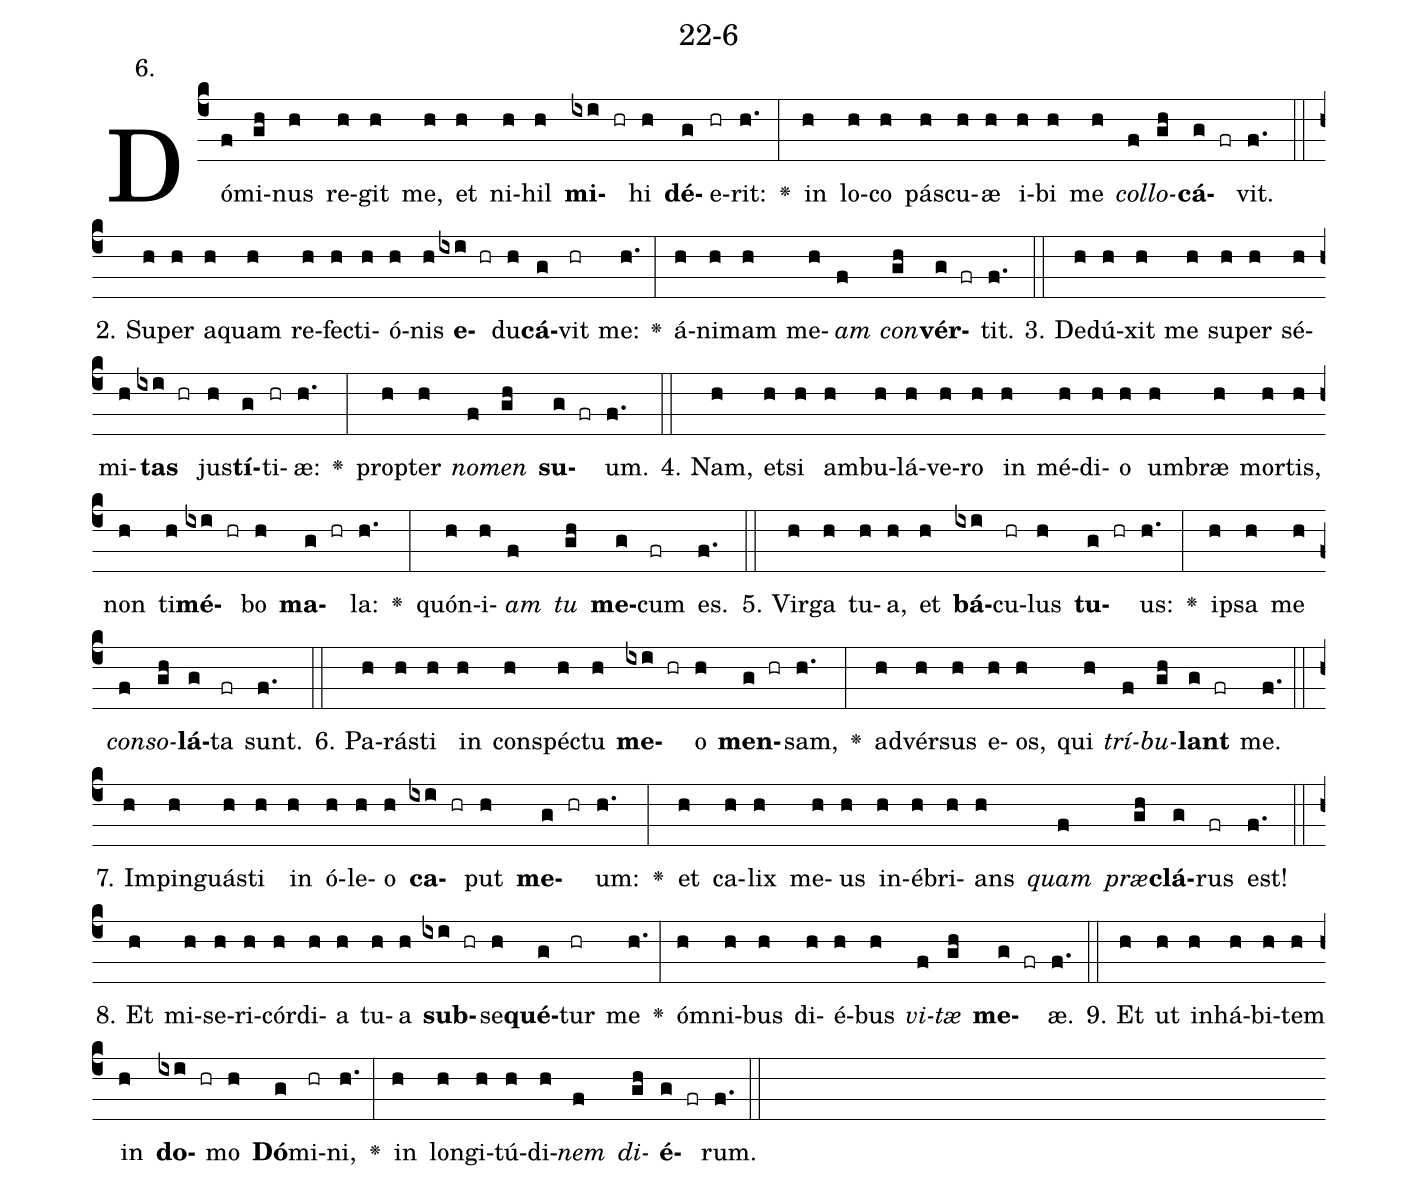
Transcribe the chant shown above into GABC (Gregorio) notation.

name: 22-6;
annotation: 6.;
%%
(c4)Dó(f)mi(gh)nus(h) re(h)git(h) me,(h) et(h) ni(h)hil(h) <b>mi</b>(ixi hr)hi(h) <b>dé</b>(g)e(hr)rit:(h.) <v>\greheightstar</v>(:) in(h) lo(h)co(h) pás(h)cu(h)æ(h) i(h)bi(h) me(h) <i>col</i>(f)<i>lo</i>(gh)<b>cá</b>(g fr)vit.(f.) (::)
2. Su(h)per(h) a(h)quam(h) re(h)fec(h)ti(h)ó(h)nis(h) <b>e</b>(ixi hr)du(h)<b>cá</b>(g)vit(hr) me:(h.) <v>\greheightstar</v>(:) á(h)ni(h)mam(h) me(h)<i>am</i>(f) <i>con</i>(gh)<b>vér</b>(g fr)tit.(f.) (::)
3. De(h)dú(h)xit(h) me(h) su(h)per(h) sé(h)mi(h)<b>tas</b>(ixi hr) jus(h)<b>tí</b>(g)ti(hr)æ:(h.) <v>\greheightstar</v>(:) prop(h)ter(h) <i>no</i>(f)<i>men</i>(gh) <b>su</b>(g fr)um.(f.) (::)
4. Nam,(h) et(h)si(h) am(h)bu(h)lá(h)ve(h)ro(h) in(h) mé(h)di(h)o(h) um(h)bræ(h) mor(h)tis,(h) non(h) ti(h)<b>mé</b>(ixi hr)bo(h) <b>ma</b>(g hr)la:(h.) <v>\greheightstar</v>(:) quón(h)i(h)<i>am</i>(f) <i>tu</i>(gh) <b>me</b>(g)cum(fr) es.(f.) (::)
5. Vir(h)ga(h) tu(h)a,(h) et(h) <b>bá</b>(ixi)cu(hr)lus(h) <b>tu</b>(g hr)us:(h.) <v>\greheightstar</v>(:) ip(h)sa(h) me(h) <i>con</i>(f)<i>so</i>(gh)<b>lá</b>(g)ta(fr) sunt.(f.) (::)
6. Pa(h)rás(h)ti(h) in(h) con(h)spéc(h)tu(h) <b>me</b>(ixi hr)o(h) <b>men</b>(g hr)sam,(h.) <v>\greheightstar</v>(:) ad(h)vér(h)sus(h) e(h)os,(h) qui(h) <i>trí</i>(f)<i>bu</i>(gh)<b>lant</b>(g fr) me.(f.) (::)
7. Im(h)pin(h)guás(h)ti(h) in(h) ó(h)le(h)o(h) <b>ca</b>(ixi hr)put(h) <b>me</b>(g hr)um:(h.) <v>\greheightstar</v>(:) et(h) ca(h)lix(h) me(h)us(h) in(h)é(h)bri(h)ans(h) <i>quam</i>(f) <i>præ</i>(gh)<b>clá</b>(g)rus(fr) est!(f.) (::)
8. Et(h) mi(h)se(h)ri(h)cór(h)di(h)a(h) tu(h)a(h) <b>sub</b>(ixi hr)se(h)<b>qué</b>(g)tur(hr) me(h.) <v>\greheightstar</v>(:) óm(h)ni(h)bus(h) di(h)é(h)bus(h) <i>vi</i>(f)<i>tæ</i>(gh) <b>me</b>(g fr)æ.(f.) (::)
9. Et(h) ut(h) in(h)há(h)bi(h)tem(h) in(h) <b>do</b>(ixi hr)mo(h) <b>Dó</b>(g)mi(hr)ni,(h.) <v>\greheightstar</v>(:) in(h) lon(h)gi(h)tú(h)di(h)<i>nem</i>(f) <i>di</i>(gh)<b>é</b>(g fr)rum.(f.) (::)
